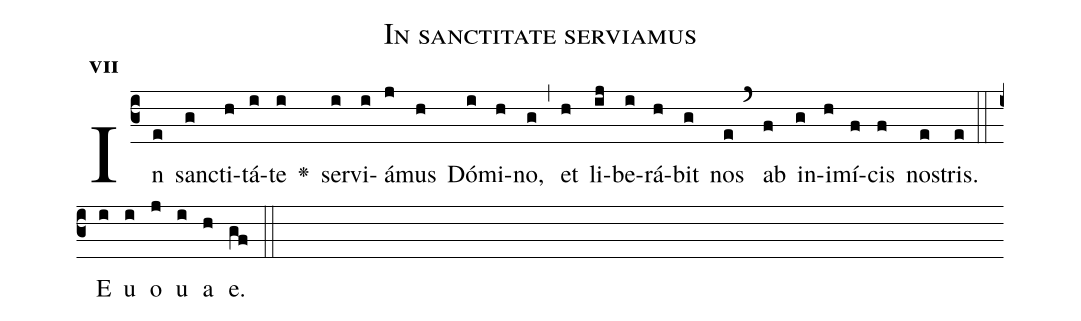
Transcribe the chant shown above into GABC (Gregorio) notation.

name:In sanctitate serviamus;
office-part:Antiphona;
mode:7;
%%
initial-style: 1;
name: In sanctitate serviamus;
book: Antiphonae & Responsoria/Tomus III, p. 21;
occasion: Psalterium Hebdomada I Feria V;
office-part: Laudes Ant E;
user-notes: ;
commentary: ;
annotation: 7a;
centering-scheme: english;
fontsize: 12;
font: OFLSortsMillGoudy;
height: 11;
width: 4.5;
%%
(c3)In(e) san(g)cti(h)tá(i)te(i) <v>\greheightstar</v>() ser(i)vi(i)á(j)mus(h) Dó(i)mi(h)no,(g) (,) et(h) li(ij)be(i)rá(h)bit(g) nos(e) (`) ab(f) in(g)i(h)mí(f)cis(f) no(e)stris.(e) (::)
E(i) u(i) o(j) u(i) a(h) e.(gf) (::)
